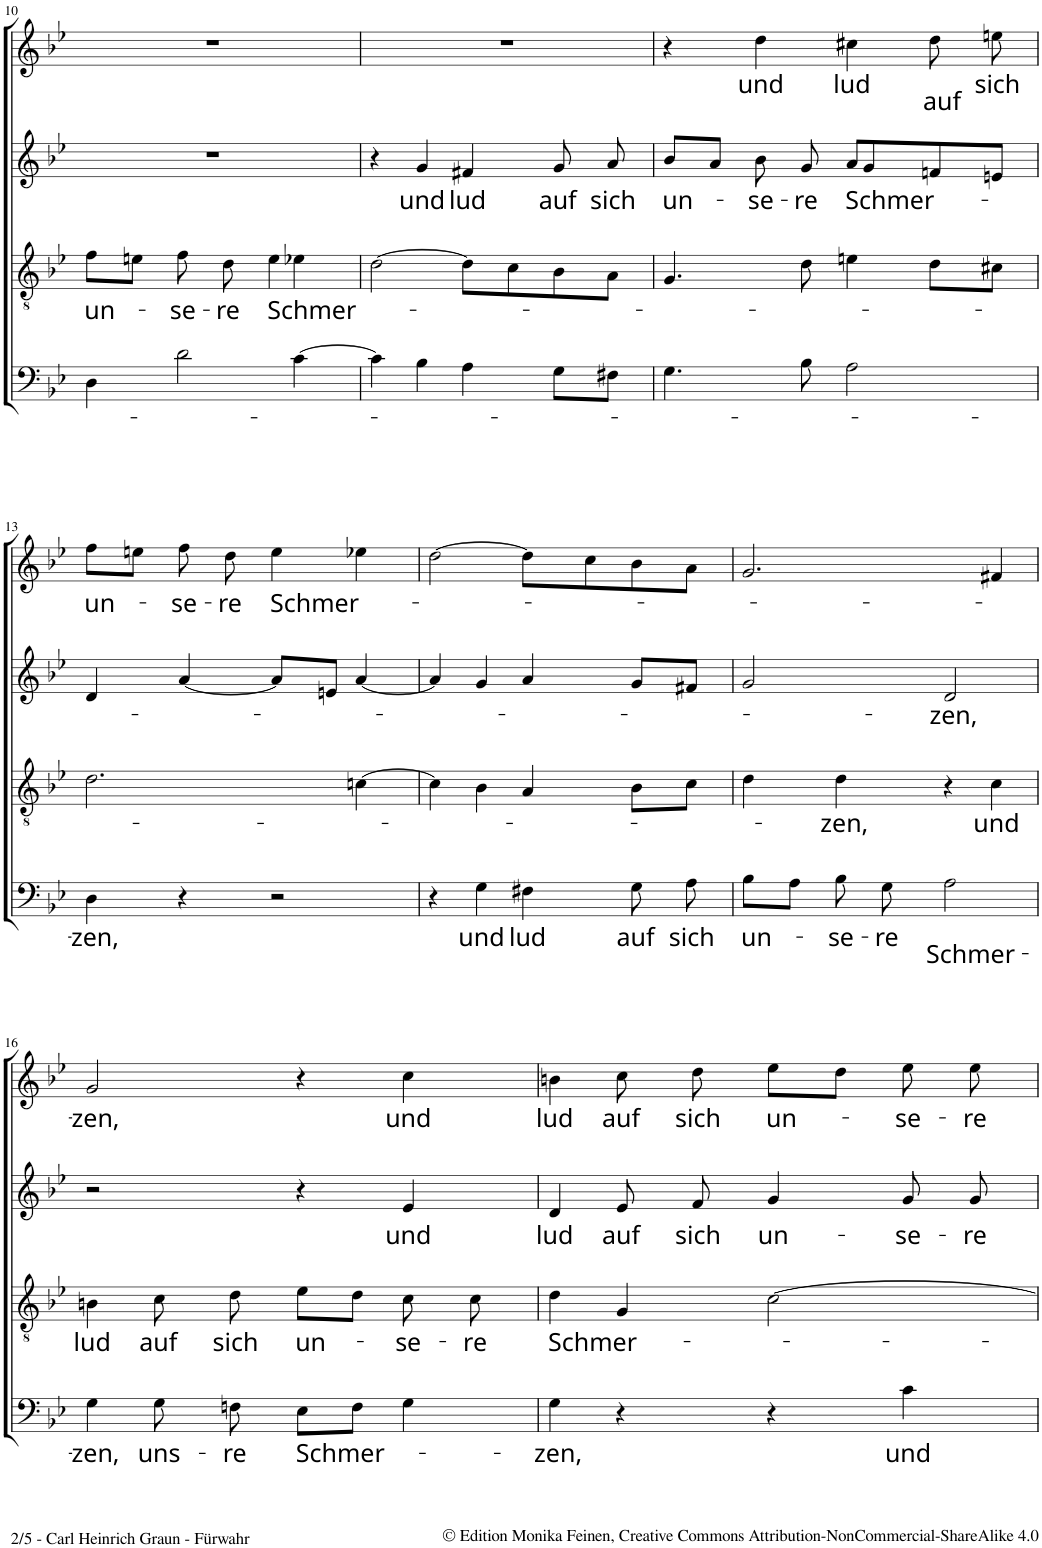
**kern	**text	**kern	**text	**kern	**text	**kern	**text
*part4	*part4	*part3	*part3	*part2	*part2	*part1	*part1
*staff4	*staff4	*staff3	*staff3	*staff2	*staff2	*staff1	*staff1
*I"BASSO.	*	*I"TENORE.	*	*I"ALTO.	*	*I"CANTO.	*
!!LO:PB:g=z
*clefF4	*	*clefGv2	*	*clefG2	*	*clefG2	*
*k[b-e-]	*	*k[b-e-]	*	*k[b-e-]	*	*k[b-e-]	*
*M4/4	*	*M4/4	*	*M4/4	*	*M4/4	*
*met(c)	*	*met(c)	*	*met(c)	*	*met(c)	*
=10	=10	=10	=10	=10	=10	=10	=10
!	!	!	!LO:LY:b	!	!	!	!
4D\	.	8f\L	un-	1r	.	1r	.
.	.	8en\J	.	.	.	.	.
!	!	!	!LO:LY:b	!	!	!	!
2d\	.	8f\	-se-	.	.	.	.
!	!	!	!LO:LY:b	!	!	!	!
.	.	8d\	-re	.	.	.	.
!	!	!	!LO:LY:b	!	!	!	!
.	.	4e\	Schmer-	.	.	.	.
[4c\	.	4e-X\	.	.	.	.	.
=11	=11	=11	=11	=11	=11	=11	=11
4c\]	.	[2d\	.	4r	.	1r	.
!	!	!	!	!	!LO:LY:b	!	!
4B-\	.	.	.	4g/	und	.	.
!	!	!	!	!	!LO:LY:b	!	!
4A\	.	8d\L]	.	4f#X/	lud	.	.
.	.	8c\	.	.	.	.	.
!	!	!	!	!	!LO:LY:b	!	!
8G\L	.	8B-\	.	8g/	auf	.	.
!	!	!	!	!	!LO:LY:b	!	!
8F#X\J	.	8A\J	.	8a/	sich	.	.
=12	=12	=12	=12	=12	=12	=12	=12
!	!	!	!	!	!LO:LY:b	!	!
4.G\	.	4.G/	.	8b-/L	un-	4r	.
.	.	.	.	8a/J	.	.	.
!	!	!	!	!	!LO:LY:b	!	!LO:LY:b
.	.	.	.	8b-\	-se-	4dd\	und
!	!	!	!	!	!LO:LY:b	!	!
8B-\	.	8d\	.	8g/	-re	.	.
!	!	!	!	!	!LO:LY:b	!	!LO:LY:b
2A\	.	4en\	.	8a/L	Schmer-	4cc#X\	lud
.	.	.	.	8g/	.	.	.
!	!	!	!	!	!	!	!LO:LY:b
.	.	8d\L	.	8fn/	.	8dd\	auf
!	!	!	!	!	!	!	!LO:LY:b
.	.	8c#X\J	.	8en/J	.	8een\	sich
!!LO:LB:g=z
=13	=13	=13	=13	=13	=13	=13	=13
!	!LO:LY:b	!	!	!	!	!	!LO:LY:b
4D\	zen,	2.d\	.	4d/	.	8ff\L	un-
.	.	.	.	.	.	8een\J	.
!	!	!	!	!	!	!	!LO:LY:b
4r	.	.	.	[4a/	.	8ff\	-se-
!	!	!	!	!	!	!	!LO:LY:b
.	.	.	.	.	.	8dd\	-re
!	!	!	!	!	!	!	!LO:LY:b
2r	.	.	.	8a/L]	.	4ee\	Schmer-
.	.	.	.	8en/J	.	.	.
.	.	[4cn\	.	[4a/	.	4ee-X\	.
=14	=14	=14	=14	=14	=14	=14	=14
4r	.	4c\]	.	4a/]	.	[2dd\	.
!	!LO:LY:b	!	!	!	!	!	!
4G\	und	4B-\	.	4g/	.	.	.
!	!LO:LY:b	!	!	!	!	!	!
4F#X\	lud	4A/	.	4a/	.	8dd\L]	.
.	.	.	.	.	.	8cc\	.
!	!LO:LY:b	!	!	!	!	!	!
8G\	auf	8B-\L	.	8g/L	.	8b-\	.
!	!LO:LY:b	!	!	!	!	!	!
8A\	sich	8c\J	.	8f#X/J	.	8a\J	.
=15	=15	=15	=15	=15	=15	=15	=15
!	!LO:LY:b	!	!	!	!	!	!
8B-\L	un-	4d\	.	2g/	.	2.g/	.
8A\J	.	.	.	.	.	.	.
!	!LO:LY:b	!	!LO:LY:b	!	!	!	!
8B-\	-se-	4d\	zen,	.	.	.	.
!	!LO:LY:b	!	!	!	!	!	!
8G\	-re	.	.	.	.	.	.
!	!LO:LY:b	!	!	!	!LO:LY:b	!	!
2A\	Schmer-	4r	.	2d/	zen,	.	.
!	!	!	!LO:LY:b	!	!	!	!
.	.	4c\	und	.	.	4f#X/	.
!!LO:LB:g=z
=16	=16	=16	=16	=16	=16	=16	=16
!	!LO:LY:b	!	!LO:LY:b	!	!	!	!LO:LY:b
4G\	zen,	4Bn\	lud	2r	.	2g/	zen,
!	!LO:LY:b	!	!LO:LY:b	!	!	!	!
8G\	uns-	8c\	auf	.	.	.	.
!	!LO:LY:b	!	!LO:LY:b	!	!	!	!
8Fn\	-re	8d\	sich	.	.	.	.
!	!LO:LY:b	!	!LO:LY:b	!	!	!	!
8E-\L	Schmer-	8e-\L	un-	4r	.	4r	.
8F\J	.	8d\J	.	.	.	.	.
!	!	!	!LO:LY:b	!	!LO:LY:b	!	!LO:LY:b
4G\	.	8c\	-se-	4e-/	und	4cc\	und
!	!	!	!LO:LY:b	!	!	!	!
.	.	8c\	-re	.	.	.	.
=17	=17	=17	=17	=17	=17	=17	=17
!	!LO:LY:b	!	!LO:LY:b	!	!LO:LY:b	!	!LO:LY:b
4G\	-zen,	4d\	Schmer-	4d/	lud	4bn\	lud
!	!	!	!	!	!LO:LY:b	!	!LO:LY:b
4r	.	4G/	.	8e-/	auf	8cc\	auf
!	!	!	!	!	!LO:LY:b	!	!LO:LY:b
.	.	.	.	8f/	sich	8dd\	sich
!	!	!	!	!	!LO:LY:b	!	!LO:LY:b
4r	.	[2c\	.	4g/	un-	8ee-\L	un-
.	.	.	.	.	.	8dd\J	.
!	!LO:LY:b	!	!	!	!LO:LY:b	!	!LO:LY:b
4c\	und	.	.	8g/	-se-	8ee-\	-se-
!	!	!	!	!	!LO:LY:b	!	!LO:LY:b
.	.	.	.	8g/	-re	8ee-\	-re
=	=	=	=	=	=	=	=
*-	*-	*-	*-	*-	*-	*-	*-
